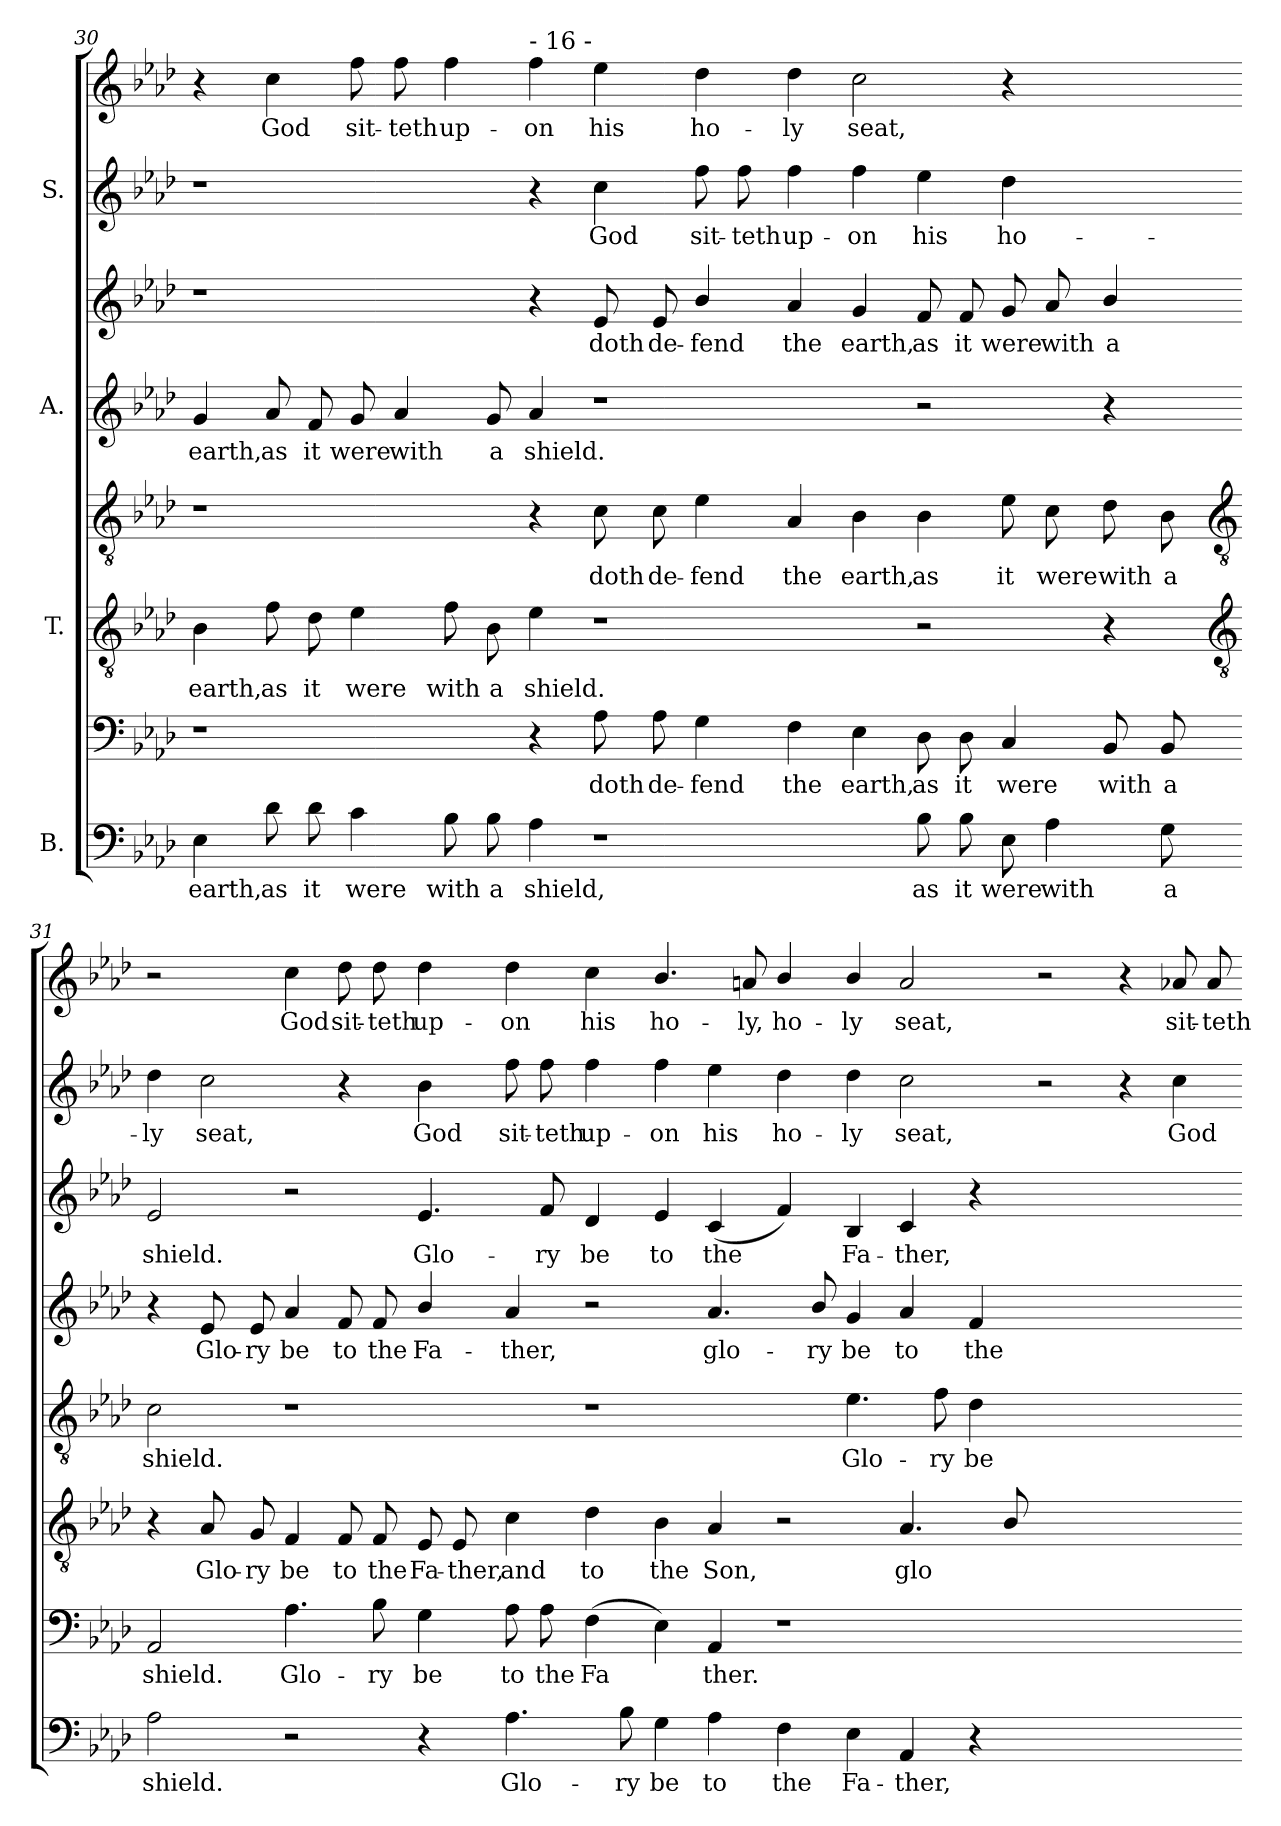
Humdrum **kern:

**kern	**text	**kern	**text	**kern	**text	**kern	**text	**kern	**text	**kern	**text	**kern	**text	**kern	**text
*part4	*part4	*part4	*part4	*part3	*part3	*part3	*part3	*part2	*part2	*part2	*part2	*part1	*part1	*part1	*part1
*staff8	*staff8	*staff7	*staff7	*staff6	*staff6	*staff5	*staff5	*staff4	*staff4	*staff3	*staff3	*staff2	*staff2	*staff1	*staff1
*I"B.	*	*	*	*I"T.	*	*	*	*I"A.	*	*	*	*I"S.	*	*	*
!!LO:LB:g=z
*clefF4	*	*clefF4	*	*clefGv2	*	*clefGv2	*	*clefG2	*	*clefG2	*	*clefG2	*	*clefG2	*
*k[b-e-a-d-]	*	*k[b-e-a-d-]	*	*k[b-e-a-d-]	*	*k[b-e-a-d-]	*	*k[b-e-a-d-]	*	*k[b-e-a-d-]	*	*k[b-e-a-d-]	*	*k[b-e-a-d-]	*
*A-:	*	*A-:	*	*A-:	*	*A-:	*	*A-:	*	*A-:	*	*A-:	*	*A-:	*
=30	=30	=30	=30	=30	=30	=30	=30	=30	=30	=30	=30	=30	=30	=30	=30
!	!LO:LY:b	!	!	!	!LO:LY:b	!	!	!	!LO:LY:b	!	!	!	!	!	!
4E-	earth,	1r	.	4B-	earth,	1r	.	4g	earth,	1r	.	1r	.	4r	.
!	!LO:LY:b	!	!	!	!LO:LY:b	!	!	!	!LO:LY:b	!	!	!	!	!	!LO:LY:b
8d-	as	.	.	8f	as	.	.	8a-	as	.	.	.	.	4cc	God
!	!LO:LY:b	!	!	!	!LO:LY:b	!	!	!	!LO:LY:b	!	!	!	!	!	!
8d-	it	.	.	8d-	it	.	.	8f	it	.	.	.	.	.	.
!	!LO:LY:b	!	!	!	!LO:LY:b	!	!	!	!LO:LY:b	!	!	!	!	!	!LO:LY:b
4c	were	.	.	4e-	were	.	.	8g	were	.	.	.	.	8ff	sit-
!	!	!	!	!	!	!	!	!	!LO:LY:b	!	!	!	!	!	!LO:LY:b
.	.	.	.	.	.	.	.	4a-	with	.	.	.	.	8ff	-teth
!	!LO:LY:b	!	!	!	!LO:LY:b	!	!	!	!	!	!	!	!	!	!LO:LY:b
8B-	with	.	.	8f	with	.	.	.	.	.	.	.	.	4ff	up-
!	!LO:LY:b	!	!	!	!LO:LY:b	!	!	!	!LO:LY:b	!	!	!	!	!	!
8B-	a	.	.	8B-	a	.	.	8g	a	.	.	.	.	.	.
!	!	!	!	!	!	!	!	!	!	!	!	!	!	!LO:TX:a:t=- 16 -	!
!	!LO:LY:b	!	!	!	!LO:LY:b	!	!	!	!LO:LY:b	!	!	!	!	!	!LO:LY:b
4A-	shield,	4r	.	4e-	shield.	4r	.	4a-	shield.	4r	.	4r	.	4ff	-on
!	!	!	!LO:LY:b	!	!	!	!LO:LY:b	!	!	!	!LO:LY:b	!	!LO:LY:b	!	!LO:LY:b
1r	.	8A-	doth	1r	.	8c	doth	1r	.	8e-	doth	4cc	God	4ee-	his
!	!	!	!LO:LY:b	!	!	!	!LO:LY:b	!	!	!	!LO:LY:b	!	!	!	!
.	.	8A-	de-	.	.	8c	de-	.	.	8e-	de-	.	.	.	.
!	!	!	!LO:LY:b	!	!	!	!LO:LY:b	!	!	!	!LO:LY:b	!	!LO:LY:b	!	!LO:LY:b
.	.	4G	-fend	.	.	4e-	-fend	.	.	4b-/	-fend	8ff	sit-	4dd-	ho-
!	!	!	!	!	!	!	!	!	!	!	!	!	!LO:LY:b	!	!
.	.	.	.	.	.	.	.	.	.	.	.	8ff	-teth	.	.
!	!	!	!LO:LY:b	!	!	!	!LO:LY:b	!	!	!	!LO:LY:b	!	!LO:LY:b	!	!LO:LY:b
.	.	4F	the	.	.	4A-	the	.	.	4a-/	the	4ff	up-	4dd-	-ly
!	!	!	!LO:LY:b	!	!	!	!LO:LY:b	!	!	!	!LO:LY:b	!	!LO:LY:b	!	!LO:LY:b
.	.	4E-	earth,	.	.	4B-	earth,	.	.	4g/	earth,	4ff	-on	2cc	seat,
!	!LO:LY:b	!	!LO:LY:b	!	!	!	!LO:LY:b	!	!	!	!LO:LY:b	!	!LO:LY:b	!	!
8B-	as	8D-	as	2r	.	4B-	as	2r	.	8f/	as	4ee-	his	.	.
!	!LO:LY:b	!	!LO:LY:b	!	!	!	!	!	!	!	!LO:LY:b	!	!	!	!
8B-	it	8D-	it	.	.	.	.	.	.	8f/	it	.	.	.	.
!	!LO:LY:b	!	!LO:LY:b	!	!	!	!LO:LY:b	!	!	!	!LO:LY:b	!	!LO:LY:b	!	!
8E-	were	4C	were	.	.	8e-	it	.	.	8g/	were	4dd-	ho-	4r	.
!	!LO:LY:b	!	!	!	!	!	!LO:LY:b	!	!	!	!LO:LY:b	!	!	!	!
4A-	with	.	.	.	.	8c	were	.	.	8a-/	with	.	.	.	.
!	!	!	!LO:LY:b	!	!	!	!LO:LY:b	!	!	!	!LO:LY:b	!	!	!	!
.	.	8BB-	with	4r	.	8d-	with	4r	.	4b-/	a	4ryy	.	4ryy	.
!	!LO:LY:b	!	!LO:LY:b	!	!	!	!LO:LY:b	!	!	!	!	!	!	!	!
8G	a	8BB-	a	.	.	8B-	a	.	.	.	.	.	.	.	.
!!LO:LB:g=z
=31-	=31-	=31-	=31-	=31-	=31-	=31-	=31-	=31-	=31-	=31-	=31-	=31-	=31-	=31-	=31-
*	*	*	*	*clefGv2	*	*clefGv2	*	*	*	*	*	*	*	*	*
!	!LO:LY:b	!	!LO:LY:b	!	!	!	!LO:LY:b	!	!	!	!LO:LY:b	!	!LO:LY:b	!	!
2A-	shield.	2AA-	shield.	4r	.	2c	shield.	4r	.	2e-	shield.	4dd-	-ly	2r	.
!	!	!	!	!	!LO:LY:b	!	!	!	!LO:LY:b	!	!	!	!LO:LY:b	!	!
.	.	.	.	8A-	Glo-	.	.	8e-	Glo-	.	.	2cc	seat,	.	.
!	!	!	!	!	!LO:LY:b	!	!	!	!LO:LY:b	!	!	!	!	!	!
.	.	.	.	8G	-ry	.	.	8e-	-ry	.	.	.	.	.	.
!	!	!	!LO:LY:b	!	!LO:LY:b	!	!	!	!LO:LY:b	!	!	!	!	!	!LO:LY:b
2r	.	4.A-	Glo-	4F	be	1r	.	4a-	be	2r	.	.	.	4cc	-God
!	!	!	!	!	!LO:LY:b	!	!	!	!LO:LY:b	!	!	!	!	!	!LO:LY:b
.	.	.	.	8F	to	.	.	8f	to	.	.	4r	.	8dd-	sit-
!	!	!	!LO:LY:b	!	!LO:LY:b	!	!	!	!LO:LY:b	!	!	!	!	!	!LO:LY:b
.	.	8B-	-ry	8F	the	.	.	8f	the	.	.	.	.	8dd-	-teth
!	!	!	!LO:LY:b	!	!LO:LY:b	!	!	!	!LO:LY:b	!	!LO:LY:b	!	!LO:LY:b	!	!LO:LY:b
4r	.	4G	be	8E-	Fa-	.	.	4b-/	Fa-	4.e-	Glo-	4b-	God	4dd-	up-
!	!	!	!	!	!LO:LY:b	!	!	!	!	!	!	!	!	!	!
.	.	.	.	8E-	-ther,	.	.	.	.	.	.	.	.	.	.
!	!LO:LY:b	!	!LO:LY:b	!	!LO:LY:b	!	!	!	!LO:LY:b	!	!	!	!LO:LY:b	!	!LO:LY:b
4.A-	Glo-	8A-	to	4c	and	.	.	4a-/	-ther,	.	.	8ff	sit-	4dd-	-on
!	!	!	!LO:LY:b	!	!	!	!	!	!	!	!LO:LY:b	!	!LO:LY:b	!	!
.	.	8A-	the	.	.	.	.	.	.	8f	-ry	8ff	-teth	.	.
!	!	!	!LO:LY:b	!	!LO:LY:b	!	!	!	!	!	!LO:LY:b	!	!LO:LY:b	!	!LO:LY:b
.	.	(>4F	Fa	4d-	to	1r	.	2r	.	4d-	be	4ff	up-	4cc	his
!	!LO:LY:b	!	!	!	!	!	!	!	!	!	!	!	!	!	!
8B-	-ry	.	.	.	.	.	.	.	.	.	.	.	.	.	.
!	!LO:LY:b	!	!	!	!LO:LY:b	!	!	!	!	!	!LO:LY:b	!	!LO:LY:b	!	!LO:LY:b
4G	be	4E-)	.	4B-	the	.	.	.	.	4e-	to	4ff	-on	4.b-/	ho-
!	!LO:LY:b	!	!LO:LY:b	!	!LO:LY:b	!	!	!	!LO:LY:b	!	!LO:LY:b	!	!LO:LY:b	!	!
4A-	to	4AA-	ther.	4A-	Son,	.	.	4.a-/	glo-	(<4c	the	4ee-	his	.	.
!	!	!	!	!	!	!	!	!	!	!	!	!	!	!	!LO:LY:b
.	.	.	.	.	.	.	.	.	.	.	.	.	.	8an/	-ly,
!	!LO:LY:b	!	!	!	!	!	!	!	!	!	!	!	!LO:LY:b	!	!LO:LY:b
4F	the	1r	.	2r	.	.	.	.	.	4f)	.	4dd-	ho-	4b-/	ho-
!	!	!	!	!	!	!	!	!	!LO:LY:b	!	!	!	!	!	!
.	.	.	.	.	.	.	.	8b-/	-ry	.	.	.	.	.	.
!	!LO:LY:b	!	!	!	!	!	!LO:LY:b	!	!LO:LY:b	!	!LO:LY:b	!	!LO:LY:b	!	!LO:LY:b
4E-	Fa-	.	.	.	.	4.e-	Glo-	4g	be	4B-	Fa-	4dd-	-ly	4b-/	-ly
!	!LO:LY:b	!	!	!	!LO:LY:b	!	!	!	!LO:LY:b	!	!LO:LY:b	!	!LO:LY:b	!	!LO:LY:b
4AA-	-ther,	.	.	4.A-	glo	.	.	4a-	to	4c	-ther,	2cc	seat,	2a	seat,
!	!	!	!	!	!	!	!LO:LY:b	!	!	!	!	!	!	!	!
.	.	.	.	.	.	8f	-ry	.	.	.	.	.	.	.	.
!	!	!	!	!	!	!	!LO:LY:b	!	!LO:LY:b	!	!	!	!	!	!
4r	.	.	.	.	.	4d-	be	4f	the	4r	.	.	.	.	.
.	.	.	.	8B-/	.	.	.	.	.	.	.	.	.	.	.
1ryy	.	1ryy	.	1ryy	.	1ryy	.	1ryy	.	1ryy	.	2r	.	2r	.
.	.	.	.	.	.	.	.	.	.	.	.	4r	.	4r	.
!	!	!	!	!	!	!	!	!	!	!	!	!	!LO:LY:b	!	!LO:LY:b
.	.	.	.	.	.	.	.	.	.	.	.	4cc	God	8a-X	sit-
!	!	!	!	!	!	!	!	!	!	!	!	!	!	!	!LO:LY:b
.	.	.	.	.	.	.	.	.	.	.	.	.	.	8a-	-teth
=-	=-	=-	=-	=-	=-	=-	=-	=-	=-	=-	=-	=-	=-	=-	=-
*-	*-	*-	*-	*-	*-	*-	*-	*-	*-	*-	*-	*-	*-	*-	*-
